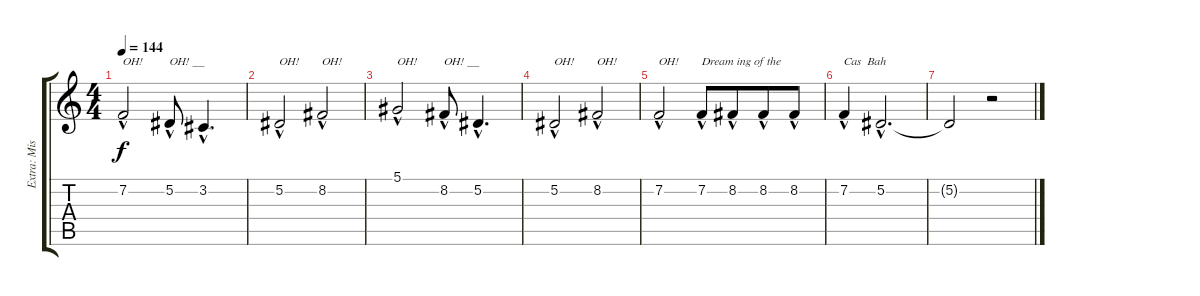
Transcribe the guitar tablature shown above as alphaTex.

\track ("Extra: Misc" "Extra: Mis") {instrument pad4choir}
\staff {score tabs}
\tuning (Eb4 Bb3 Gb3 Db3 Ab2 Eb2) {hide}
\ts (4 4)
\tempo 144
\clef g2
\ks c
7.2{hac}.2{txt "OH!" dy f} 5.2{hac}.8{txt "OH! __"} 3.2{hac}.4{d} |
5.2{hac}.2{txt "OH!"} 8.2{hac}.2{txt "OH!"} |
5.1{hac}.2{txt "OH!"} 8.2{hac}.8{txt "OH! __"} 5.2{hac}.4{d} |
5.2{hac}.2{txt "OH!"} 8.2{hac}.2{txt "OH!"} |
7.2{hac}.2{txt "OH!"} 7.2{hac}.8{txt "Dream ing of the"} 8.2{hac}.8{beam merge} 8.2{hac}.8 8.2{hac}.8 |
7.2{hac}.4{txt "Cas  Bah"} 5.2{hac}.2{d} |
5.2{t}.2 r.2
